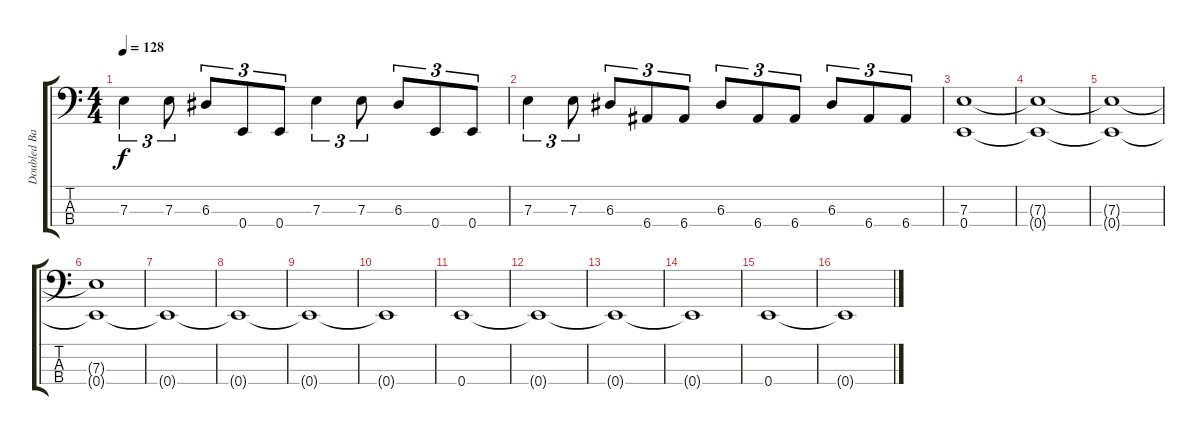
\track ("Doubled Bass" "Doubled Ba") {instrument electricbassfinger}
\staff {score tabs}
\tuning (G2 D2 A1 E1) {hide}
\ts (4 4)
\tempo 128
\clef f4
\ks c
7.3.4{tu (3 2) dy f} 7.3.8{tu (3 2)} 6.3.8{tu (3 2)} 0.4.8{tu (3 2)} 0.4.8{tu (3 2)} 7.3.4{tu (3 2)} 7.3.8{tu (3 2)} 6.3.8{tu (3 2)} 0.4.8{tu (3 2)} 0.4.8{tu (3 2)} |
7.3.4{tu (3 2)} 7.3.8{tu (3 2)} 6.3.8{tu (3 2)} 6.4.8{tu (3 2)} 6.4.8{tu (3 2)} 6.3.8{tu (3 2)} 6.4.8{tu (3 2)} 6.4.8{tu (3 2)} 6.3.8{tu (3 2)} 6.4.8{tu (3 2)} 6.4.8{tu (3 2)} |
(7.3 0.4).1 |
(7.3{t} 0.4{t}).1 |
(7.3{t} 0.4{t}).1 |
(7.3{t} 0.4{t}).1 |
0.4{t}.1 |
0.4{t}.1 |
0.4{t}.1 |
0.4{t}.1 |
0.4.1 |
0.4{t}.1 |
0.4{t}.1 |
0.4{t}.1 |
0.4.1 |
0.4{t}.1
